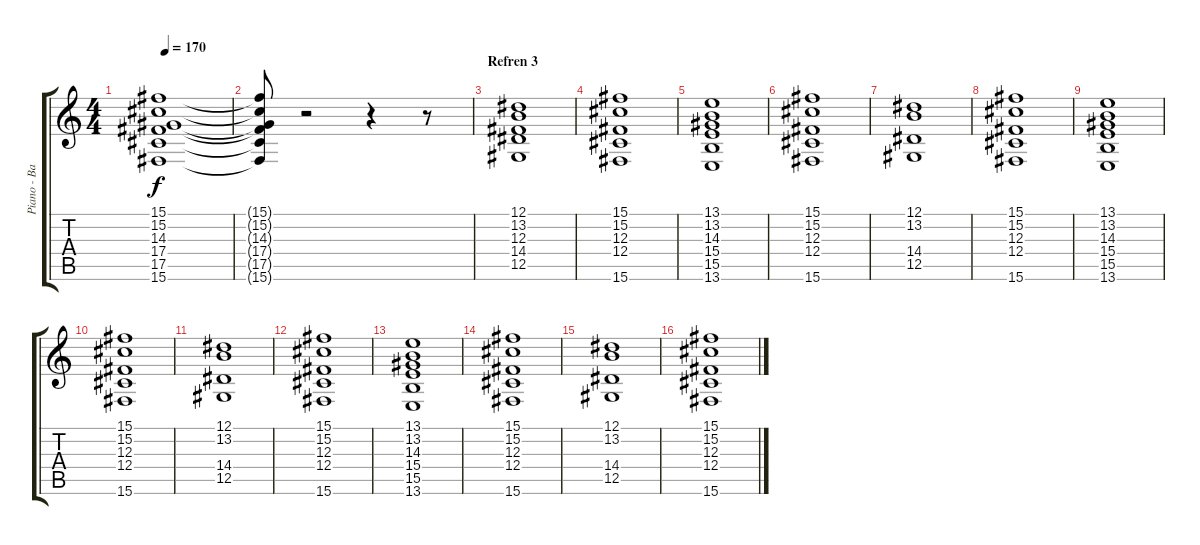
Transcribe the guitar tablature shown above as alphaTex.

\track ("Piano - Badi Boy" "Piano - Ba") {instrument rockorgan}
\staff {score tabs}
\tuning (Eb4 Bb3 Gb3 Db3 Ab2 Eb2) {hide}
\ts (4 4)
\tempo 170
\clef g2
\ks c
(15.1 15.2 14.3 17.4 17.5 15.6).1{dy f} |
(15.1{t} 15.2{t} 14.3{t} 17.4{t} 17.5{t} 15.6{t}).8 r.2 r.4 r.8 |
\section ("" "Refren 3")
(12.1 13.2 12.3 14.4 12.5).1{volume 9 instrument rockorgan} |
(15.1 15.2 12.3 12.4 15.6).1 |
(13.1 13.2 14.3 15.4 15.5 13.6).1 |
(15.1 15.2 12.3 12.4 15.6).1 |
(12.1 13.2 14.4 12.5).1 |
(15.1 15.2 12.3 12.4 15.6).1 |
(13.1 13.2 14.3 15.4 15.5 13.6).1 |
(15.1 15.2 12.3 12.4 15.6).1 |
(12.1 13.2 14.4 12.5).1 |
(15.1 15.2 12.3 12.4 15.6).1 |
(13.1 13.2 14.3 15.4 15.5 13.6).1 |
(15.1 15.2 12.3 12.4 15.6).1 |
(12.1 13.2 14.4 12.5).1 |
(15.1 15.2 12.3 12.4 15.6).1
